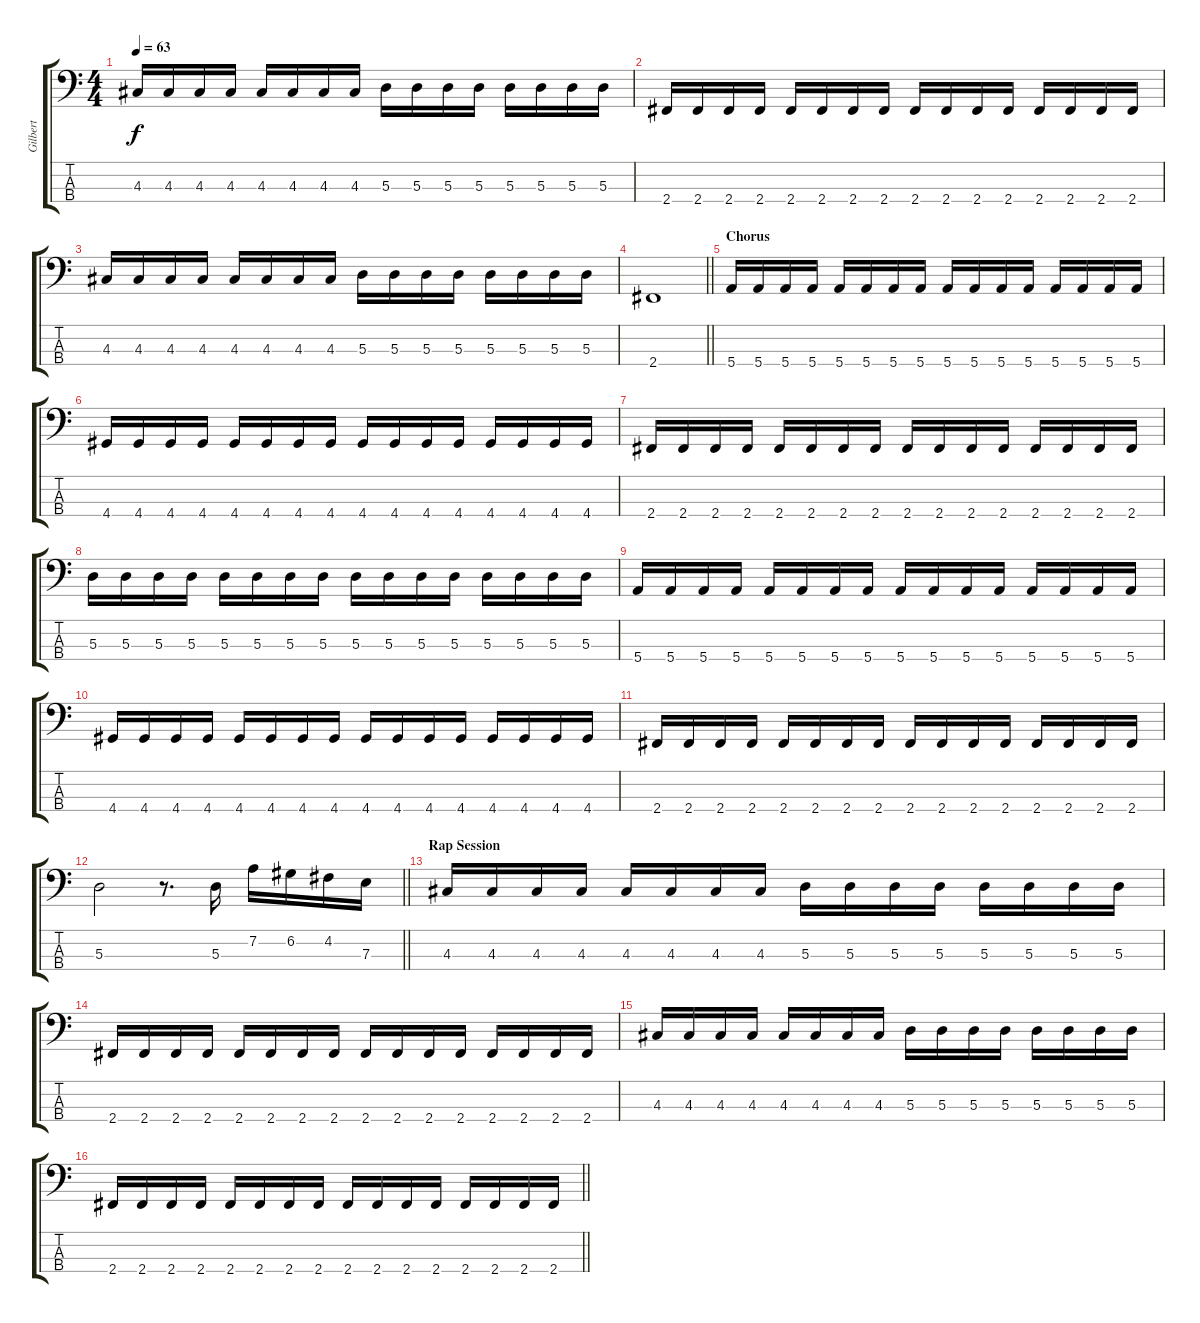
\track ("Gilbert" "Gilbert") {instrument electricbassfinger}
\staff {score tabs}
\tuning (G2 D2 A1 E1) {hide}
\ts (4 4)
\tempo 63
\clef f4
\ks c
4.3.16{dy f} 4.3.16 4.3.16 4.3.16 4.3.16 4.3.16 4.3.16 4.3.16 5.3.16 5.3.16 5.3.16 5.3.16 5.3.16 5.3.16 5.3.16 5.3.16 |
2.4.16 2.4.16 2.4.16 2.4.16 2.4.16 2.4.16 2.4.16 2.4.16 2.4.16 2.4.16 2.4.16 2.4.16 2.4.16 2.4.16 2.4.16 2.4.16 |
4.3.16 4.3.16 4.3.16 4.3.16 4.3.16 4.3.16 4.3.16 4.3.16 5.3.16 5.3.16 5.3.16 5.3.16 5.3.16 5.3.16 5.3.16 5.3.16 |
\barLineRight lightlight
2.4.1 |
\section ("" "Chorus")
5.4.16 5.4.16 5.4.16 5.4.16 5.4.16 5.4.16 5.4.16 5.4.16 5.4.16 5.4.16 5.4.16 5.4.16 5.4.16 5.4.16 5.4.16 5.4.16 |
4.4.16 4.4.16 4.4.16 4.4.16 4.4.16 4.4.16 4.4.16 4.4.16 4.4.16 4.4.16 4.4.16 4.4.16 4.4.16 4.4.16 4.4.16 4.4.16 |
2.4.16 2.4.16 2.4.16 2.4.16 2.4.16 2.4.16 2.4.16 2.4.16 2.4.16 2.4.16 2.4.16 2.4.16 2.4.16 2.4.16 2.4.16 2.4.16 |
5.3.16 5.3.16 5.3.16 5.3.16 5.3.16 5.3.16 5.3.16 5.3.16 5.3.16 5.3.16 5.3.16 5.3.16 5.3.16 5.3.16 5.3.16 5.3.16 |
5.4.16 5.4.16 5.4.16 5.4.16 5.4.16 5.4.16 5.4.16 5.4.16 5.4.16 5.4.16 5.4.16 5.4.16 5.4.16 5.4.16 5.4.16 5.4.16 |
4.4.16 4.4.16 4.4.16 4.4.16 4.4.16 4.4.16 4.4.16 4.4.16 4.4.16 4.4.16 4.4.16 4.4.16 4.4.16 4.4.16 4.4.16 4.4.16 |
2.4.16 2.4.16 2.4.16 2.4.16 2.4.16 2.4.16 2.4.16 2.4.16 2.4.16 2.4.16 2.4.16 2.4.16 2.4.16 2.4.16 2.4.16 2.4.16 |
\barLineRight lightlight
5.3.2 r.8{d} 5.3.16 7.2.16 6.2.16 4.2.16 7.3.16 |
\section ("" "Rap Session")
4.3.16 4.3.16 4.3.16 4.3.16 4.3.16 4.3.16 4.3.16 4.3.16 5.3.16 5.3.16 5.3.16 5.3.16 5.3.16 5.3.16 5.3.16 5.3.16 |
2.4.16 2.4.16 2.4.16 2.4.16 2.4.16 2.4.16 2.4.16 2.4.16 2.4.16 2.4.16 2.4.16 2.4.16 2.4.16 2.4.16 2.4.16 2.4.16 |
4.3.16 4.3.16 4.3.16 4.3.16 4.3.16 4.3.16 4.3.16 4.3.16 5.3.16 5.3.16 5.3.16 5.3.16 5.3.16 5.3.16 5.3.16 5.3.16 |
\barLineRight lightlight
2.4.16 2.4.16 2.4.16 2.4.16 2.4.16 2.4.16 2.4.16 2.4.16 2.4.16 2.4.16 2.4.16 2.4.16 2.4.16 2.4.16 2.4.16 2.4.16
